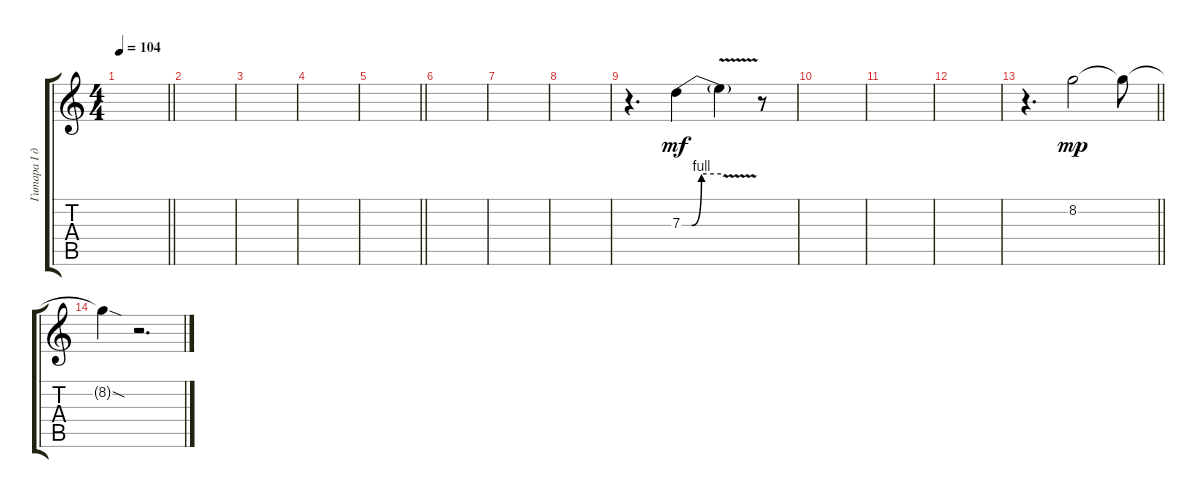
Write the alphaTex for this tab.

\track ("Гитара I дилей л II" "Гитара I д") {instrument electricguitarmuted}
\staff {score tabs}
\tuning (E4 B3 G3 D3 A2 E2) {hide}
\ts (4 4)
\tempo 104
\clef g2
\barLineRight lightlight
\ks c
|
|
|
|
\barLineRight lightlight
|
|
|
|
r.4{d} 7.3{be (custom 0 0 15 0 30 4 60 4)}.4{dy mf} 7.3{v t}.4 r.8 |
|
|
|
\barLineRight lightlight
r.4{d} 8.2.2{dy mp} 8.2{t}.8 |
8.2{sod t}.4 r.2{d}
